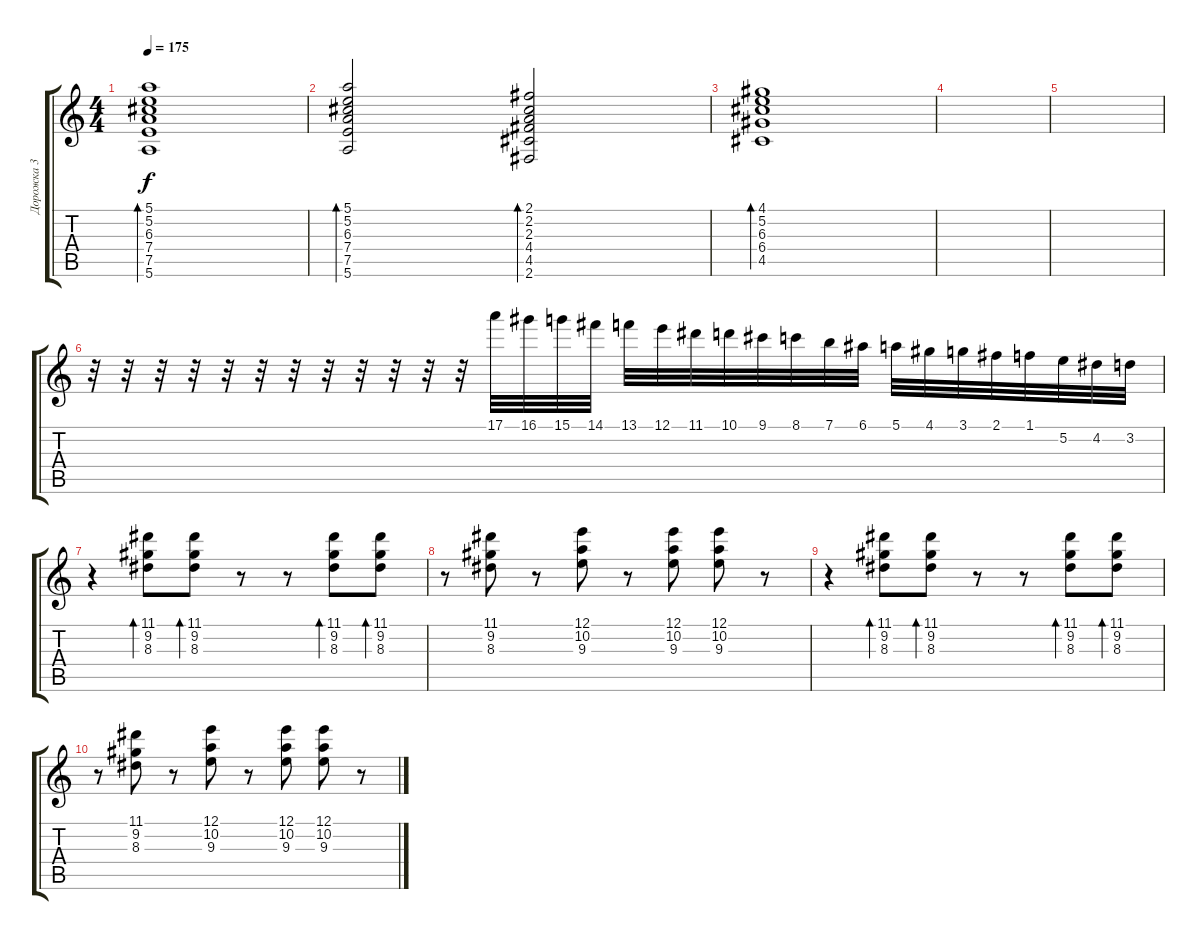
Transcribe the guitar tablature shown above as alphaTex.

\track ("Дорожка 3" "Дорожка 3") {instrument overdrivenguitar}
\staff {score tabs}
\tuning (E4 B3 G3 D3 A2 E2) {hide}
\ts (4 4)
\tempo 175
\clef g2
\ks c
(5.1 5.2 6.3 7.4 7.5 5.6).1{bd 240 dy f} |
(5.1 5.2 6.3 7.4 7.5 5.6).2{bd 240} (2.1 2.2 2.3 4.4 4.5 2.6).2{bd 240} |
(4.1 5.2 6.3 6.4 4.5).1{bd 240 volume 10 instrument electricguitarclean} |
|
|
r.32 r.32 r.32 r.32 r.32 r.32 r.32 r.32 r.32 r.32 r.32 r.32 17.1.32{instrument distortionguitar} 16.1.32 15.1.32 14.1.32 13.1.32 12.1.32 11.1.32 10.1.32 9.1.32 8.1.32 7.1.32 6.1.32 5.1.32 4.1.32 3.1.32 2.1.32 1.1.32 5.2.32 4.2.32 3.2.32 |
r.4 (11.1 9.2 8.3).8{bd 60 volume 9 instrument distortionguitar} (11.1 9.2 8.3).8{bd 60} r.8 r.8 (11.1 9.2 8.3).8{bd 60} (11.1 9.2 8.3).8{bd 60} |
r.8 (11.1 9.2 8.3).8 r.8 (12.1 10.2 9.3).8 r.8 (12.1 10.2 9.3).8 (12.1 10.2 9.3).8 r.8 |
r.4 (11.1 9.2 8.3).8{bd 60 volume 9 instrument distortionguitar} (11.1 9.2 8.3).8{bd 60} r.8 r.8 (11.1 9.2 8.3).8{bd 60} (11.1 9.2 8.3).8{bd 60} |
r.8 (11.1 9.2 8.3).8 r.8 (12.1 10.2 9.3).8 r.8 (12.1 10.2 9.3).8 (12.1 10.2 9.3).8 r.8
